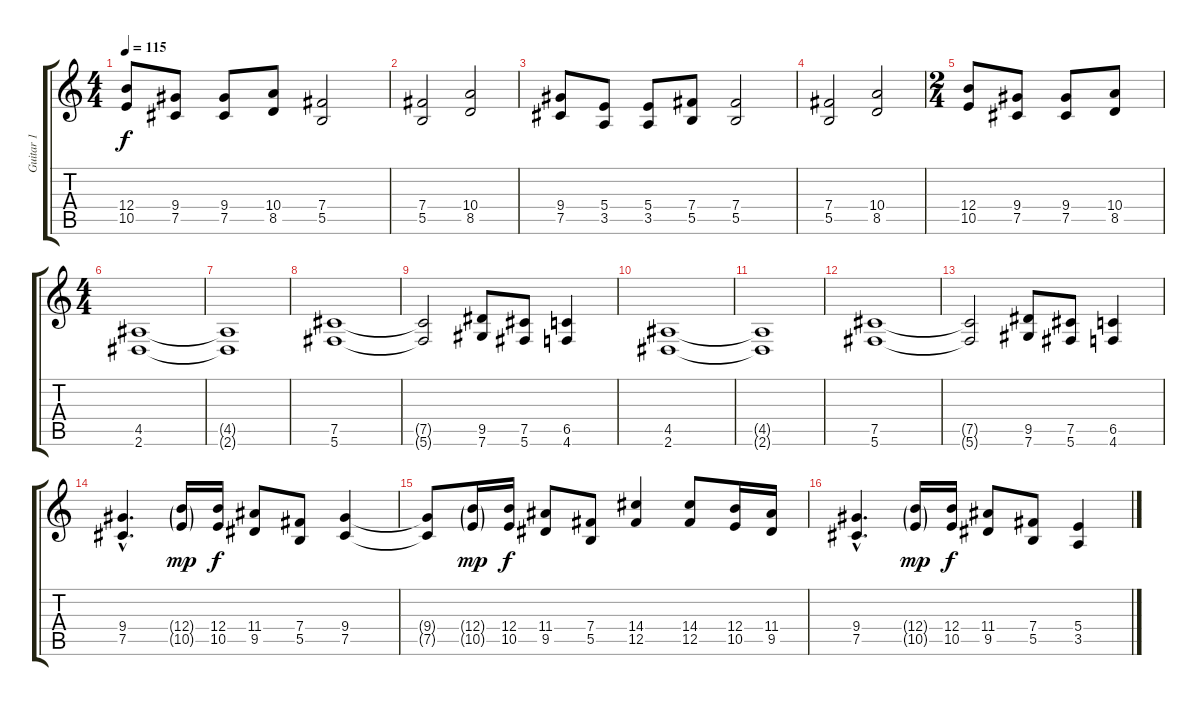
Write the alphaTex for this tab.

\track ("Guitar 1" "Guitar 1") {instrument distortionguitar}
\staff {score tabs}
\tuning (Db4 Ab3 E3 B2 Gb2 Db2) {hide}
\ts (4 4)
\tempo 115
\clef g2
\ks c
(12.4 10.5).8{dy f} (9.4 7.5).8 (9.4 7.5).8 (10.4 8.5).8 (7.4 5.5).2 |
(7.4 5.5).2 (10.4 8.5).2 |
(9.4 7.5).8 (5.4 3.5).8 (5.4 3.5).8 (7.4 5.5).8 (7.4 5.5).2 |
(7.4 5.5).2 (10.4 8.5).2 |
\ts (2 4)
(12.4 10.5).8 (9.4 7.5).8 (9.4 7.5).8 (10.4 8.5).8 |
\ts (4 4)
(4.5 2.6).1{volume 16} |
(4.5{t} 2.6{t}).1 |
(7.5 5.6).1 |
(7.5{t} 5.6{t}).2 (9.5 7.6).8 (7.5 5.6).8 (6.5 4.6).4 |
(4.5 2.6).1 |
(4.5{t} 2.6{t}).1 |
(7.5 5.6).1 |
(7.5{t} 5.6{t}).2 (9.5 7.6).8 (7.5 5.6).8 (6.5 4.6).4 |
(9.4{hac} 7.5{hac}).4{d volume 12} (12.4{g} 10.5{g}).16{dy mp} (12.4 10.5).16{dy f} (11.4 9.5).8 (7.4 5.5).8 (9.4 7.5).4 |
(9.4{t} 7.5{t}).8 (12.4{g} 10.5{g}).16{dy mp} (12.4 10.5).16{dy f} (11.4 9.5).8 (7.4 5.5).8 (14.4 12.5).4 (14.4 12.5).8 (12.4 10.5).16 (11.4 9.5).16 |
(9.4{hac} 7.5{hac}).4{d} (12.4{g} 10.5{g}).16{dy mp} (12.4 10.5).16{dy f} (11.4 9.5).8 (7.4 5.5).8 (5.4 3.5).4
